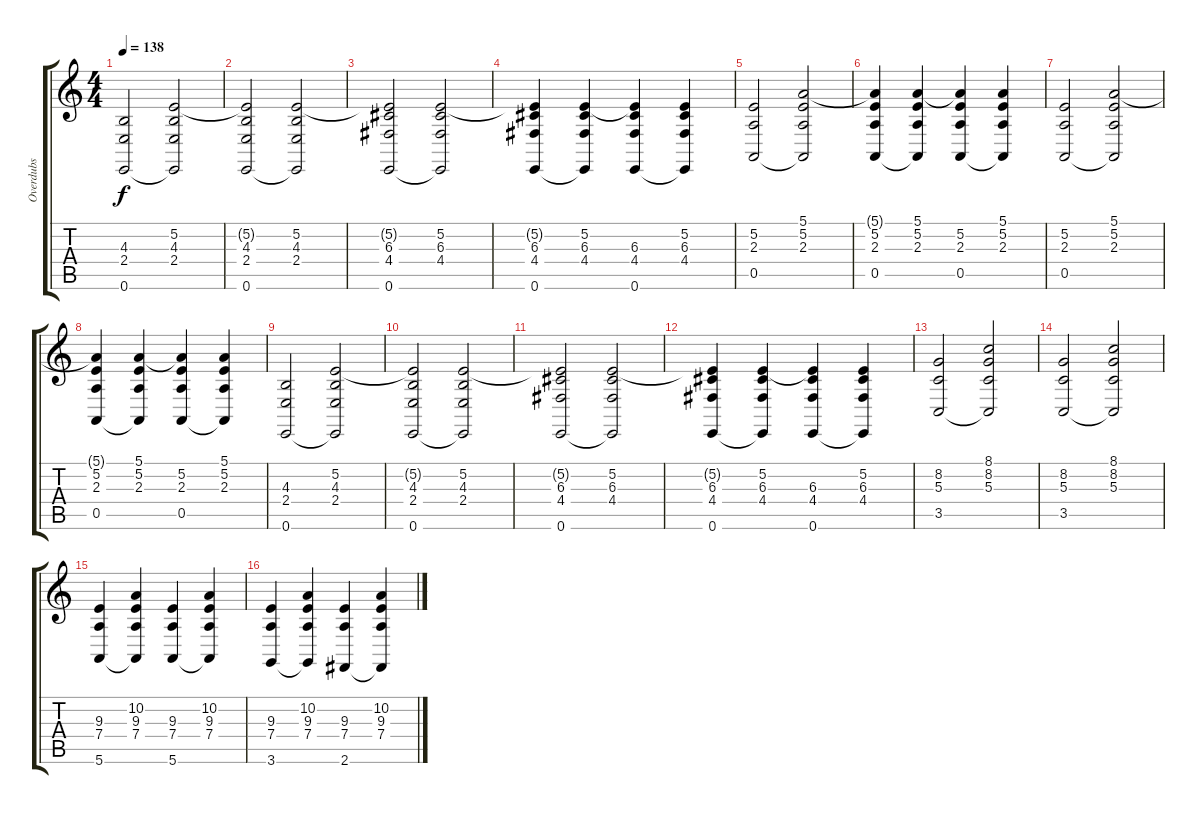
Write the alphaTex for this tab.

\track ("Overdubs" "Overdubs") {instrument pad2warm}
\staff {score tabs}
\tuning (E4 B3 G3 D3 A2 E2) {hide}
\ts (4 4)
\tempo 138
\clef g2
\ks c
(4.3 2.4 0.6).2{dy f volume 8 instrument synthstrings1} (5.2 4.3 2.4 0.6{t}).2 |
(5.2{t} 4.3 2.4 0.6).2 (5.2 4.3 2.4 0.6{t}).2 |
(5.2{t} 6.3 4.4 0.6).2 (5.2 6.3 4.4 0.6{t}).2 |
(5.2{t} 6.3 4.4 0.6).4 (5.2 6.3 4.4 0.6{t}).4 (5.2{t} 6.3 4.4 0.6).4 (5.2 6.3 4.4 0.6{t}).4 |
(5.2 2.3 0.5).2 (5.1 5.2 2.3 0.5{t}).2 |
(5.1{t} 5.2 2.3 0.5).4 (5.1 5.2 2.3 0.5{t}).4 (5.1{t} 5.2 2.3 0.5).4 (5.1 5.2 2.3 0.5{t}).4 |
(5.2 2.3 0.5).2 (5.1 5.2 2.3 0.5{t}).2 |
(5.1{t} 5.2 2.3 0.5).4 (5.1 5.2 2.3 0.5{t}).4 (5.1{t} 5.2 2.3 0.5).4 (5.1 5.2 2.3 0.5{t}).4 |
(4.3 2.4 0.6).2 (5.2 4.3 2.4 0.6{t}).2 |
(5.2{t} 4.3 2.4 0.6).2 (5.2 4.3 2.4 0.6{t}).2 |
(5.2{t} 6.3 4.4 0.6).2 (5.2 6.3 4.4 0.6{t}).2 |
(5.2{t} 6.3 4.4 0.6).4 (5.2 6.3 4.4 0.6{t}).4 (5.2{t} 6.3 4.4 0.6).4 (5.2 6.3 4.4 0.6{t}).4 |
(8.2 5.3 3.5).2 (8.1 8.2 5.3 3.5{t}).2 |
(8.2 5.3 3.5).2 (8.1 8.2 5.3 3.5{t}).2 |
(9.3 7.4 5.6).4 (10.2 9.3 7.4 5.6{t}).4 (9.3 7.4 5.6).4 (10.2 9.3 7.4 5.6{t}).4 |
(9.3 7.4 3.6).4 (10.2 9.3 7.4 3.6{t}).4 (9.3 7.4 2.6).4 (10.2 9.3 7.4 2.6{t}).4
